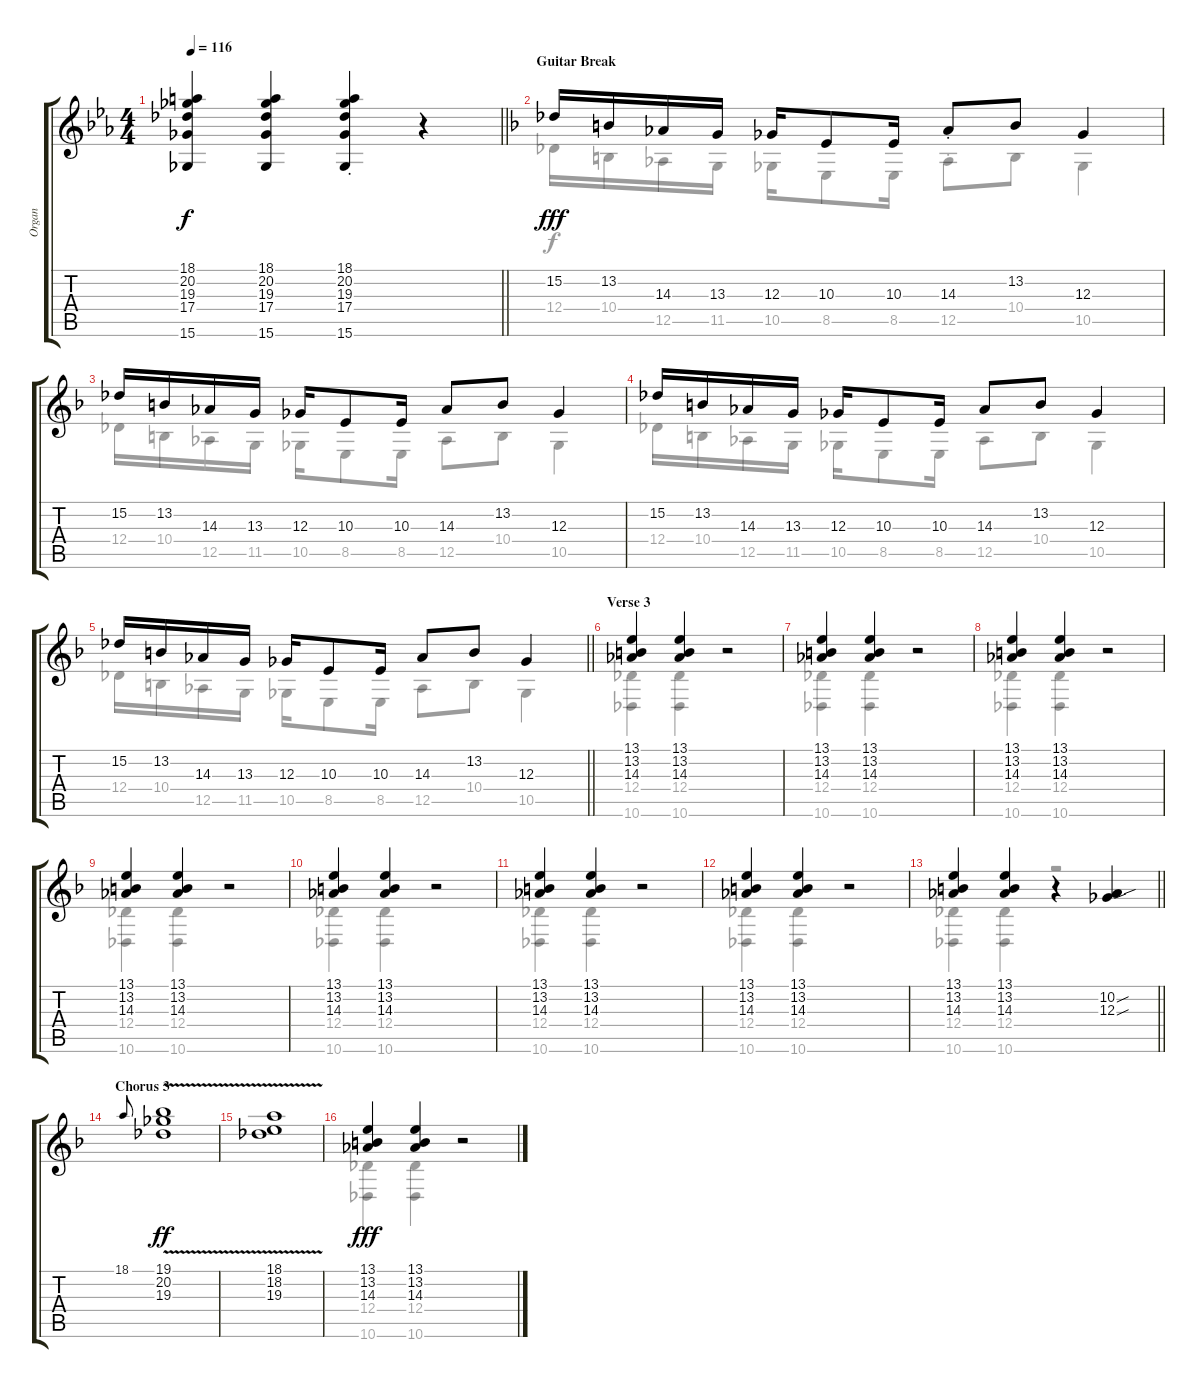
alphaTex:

\track ("Organ" "Organ") {instrument percussiveorgan}
\staff {score tabs}
\tuning (Eb4 Bb3 Gb3 Db3 Ab2 Eb2) {hide}
\voice
\ts (4 4)
\tempo 116
\clef g2
\barLineRight lightlight
\ks eb
(18.1 20.2 19.3 17.4 15.6).4{dy f volume 12 instrument rockorgan} (18.1 20.2 19.3 17.4 15.6).4 (18.1{st} 20.2{st} 19.3{st} 17.4{st} 15.6{st}).4 r.4 |
\section ("" "Guitar Break")
\ks f
15.2.16{dy fff volume 10 instrument percussiveorgan} 13.2.16 14.3.16 13.3.16 12.3.16 10.3.8 10.3.16 14.3{st}.8 13.2.8 12.3.4 |
15.2.16 13.2.16 14.3.16 13.3.16 12.3.16 10.3.8 10.3.16 14.3.8 13.2.8 12.3.4 |
15.2.16 13.2.16 14.3.16 13.3.16 12.3.16 10.3.8 10.3.16 14.3.8 13.2.8 12.3.4 |
\barLineRight lightlight
15.2.16 13.2.16 14.3.16 13.3.16 12.3.16 10.3.8 10.3.16 14.3.8 13.2.8 12.3.4 |
\section ("" "Verse 3")
(13.1 13.2 14.3).4{volume 7 instrument rockorgan} (13.1 13.2 14.3).4 r.2 |
(13.1 13.2 14.3).4 (13.1 13.2 14.3).4 r.2 |
(13.1 13.2 14.3).4 (13.1 13.2 14.3).4 r.2 |
(13.1 13.2 14.3).4 (13.1 13.2 14.3).4 r.2 |
(13.1 13.2 14.3).4 (13.1 13.2 14.3).4 r.2 |
(13.1 13.2 14.3).4 (13.1 13.2 14.3).4 r.2 |
(13.1 13.2 14.3).4 (13.1 13.2 14.3).4 r.2 |
\barLineRight lightlight
(13.1 13.2 14.3).4 (13.1 13.2 14.3).4 r.4 (10.2{sou} 12.3{sou}).4{volume 9} |
\section ("" "Chorus 3")
18.1.8{gr onbeat} (19.1{v} 20.2{v} 19.3{v}).1{dy ff} |
(18.1{v} 18.2{v} 19.3{v}).1 |
(13.1 13.2 14.3).4{dy fff volume 8 instrument rockorgan} (13.1 13.2 14.3).4 r.2
\voice
\clef g2
\ottava regular
\simile none
\barLineRight lightlight
\ks eb
|
\ks f
12.4.16{dy f} 10.4.16 12.5.16 11.5.16 10.5.16 8.5.8 8.5.16 12.5{st}.8 10.4.8 10.5.4 |
12.4.16 10.4.16 12.5.16 11.5.16 10.5.16 8.5.8 8.5.16 12.5.8 10.4.8 10.5.4 |
12.4.16 10.4.16 12.5.16 11.5.16 10.5.16 8.5.8 8.5.16 12.5.8 10.4.8 10.5.4 |
\barLineRight lightlight
12.4.16 10.4.16 12.5.16 11.5.16 10.5.16 8.5.8 8.5.16 12.5.8 10.4.8 10.5.4 |
(12.4 10.6).4 (12.4 10.6).4 r.2 |
(12.4 10.6).4 (12.4 10.6).4 r.2 |
(12.4 10.6).4 (12.4 10.6).4 r.2 |
(12.4 10.6).4 (12.4 10.6).4 r.2 |
(12.4 10.6).4 (12.4 10.6).4 r.2 |
(12.4 10.6).4 (12.4 10.6).4 r.2 |
(12.4 10.6).4 (12.4 10.6).4 r.2 |
\barLineRight lightlight
(12.4 10.6).4 (12.4 10.6).4 r.2 |
|
|
(12.4 10.6).4 (12.4 10.6).4 r.2
